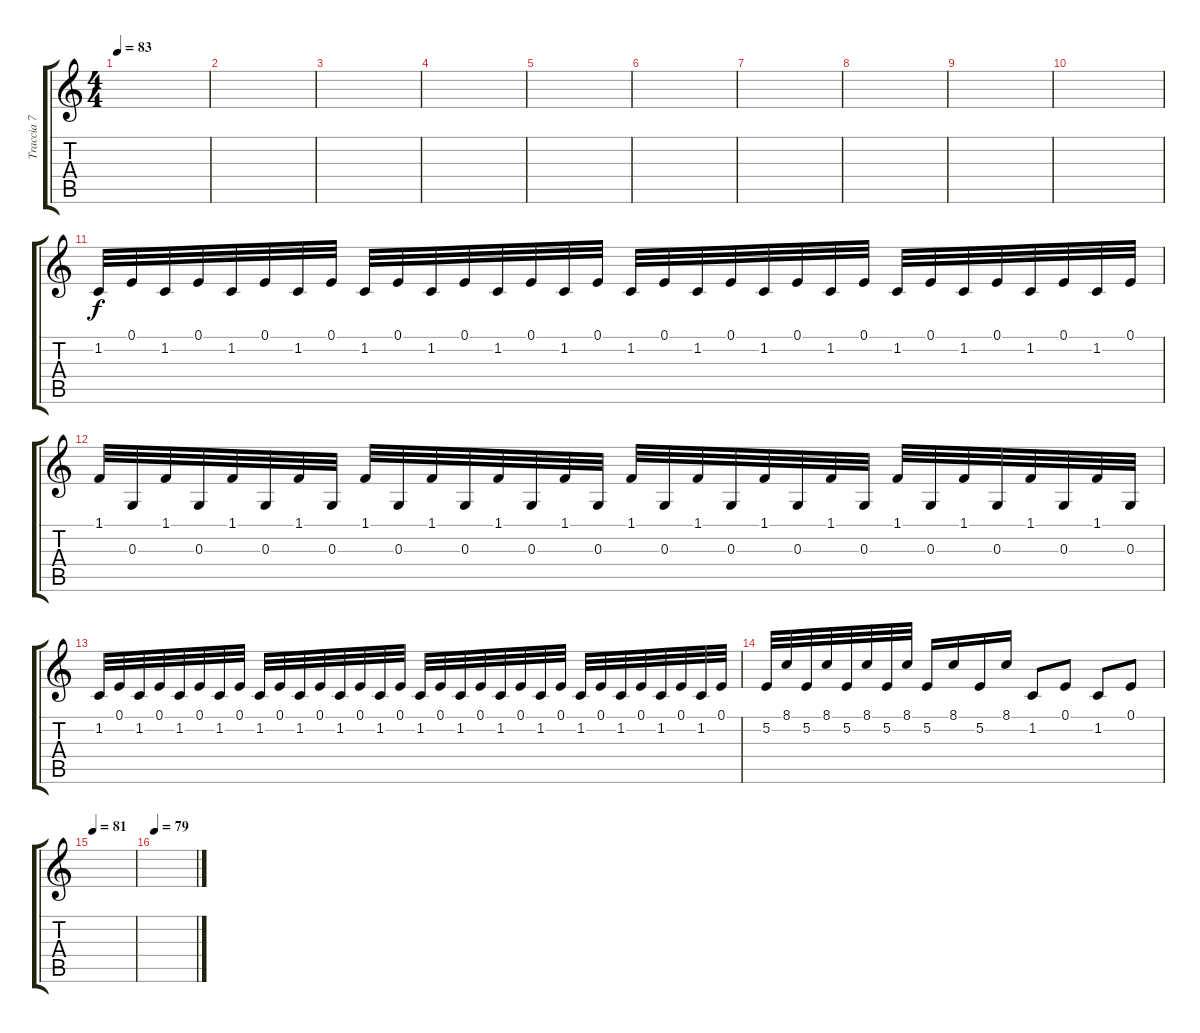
\track ("Traccia 7" "Traccia 7") {instrument acousticgrandpiano}
\staff {score tabs}
\tuning (E4 B3 G3 D3 A2 E2) {hide}
\ts (4 4)
\tempo 83
\clef g2
\ks c
|
|
|
|
|
|
|
|
|
|
1.2.32 0.1.32 1.2.32 0.1.32 1.2.32 0.1.32 1.2.32 0.1.32 1.2.32 0.1.32 1.2.32 0.1.32 1.2.32 0.1.32 1.2.32 0.1.32 1.2.32 0.1.32 1.2.32 0.1.32 1.2.32 0.1.32 1.2.32 0.1.32 1.2.32 0.1.32 1.2.32 0.1.32 1.2.32 0.1.32 1.2.32 0.1.32 |
1.1.32 0.3.32 1.1.32 0.3.32 1.1.32 0.3.32 1.1.32 0.3.32 1.1.32 0.3.32 1.1.32 0.3.32 1.1.32 0.3.32 1.1.32 0.3.32 1.1.32 0.3.32 1.1.32 0.3.32 1.1.32 0.3.32 1.1.32 0.3.32 1.1.32 0.3.32 1.1.32 0.3.32 1.1.32 0.3.32 1.1.32 0.3.32 |
1.2.32 0.1.32 1.2.32 0.1.32 1.2.32 0.1.32 1.2.32 0.1.32 1.2.32 0.1.32 1.2.32 0.1.32 1.2.32 0.1.32 1.2.32 0.1.32 1.2.32 0.1.32 1.2.32 0.1.32 1.2.32 0.1.32 1.2.32 0.1.32 1.2.32 0.1.32 1.2.32 0.1.32 1.2.32 0.1.32 1.2.32 0.1.32 |
5.2.32 8.1.32 5.2.32 8.1.32 5.2.32 8.1.32 5.2.32 8.1.32 5.2.16 8.1.16 5.2.16 8.1.16 1.2.8 0.1.8 1.2.8 0.1.8 |
\tempo 81
|
\tempo 79
